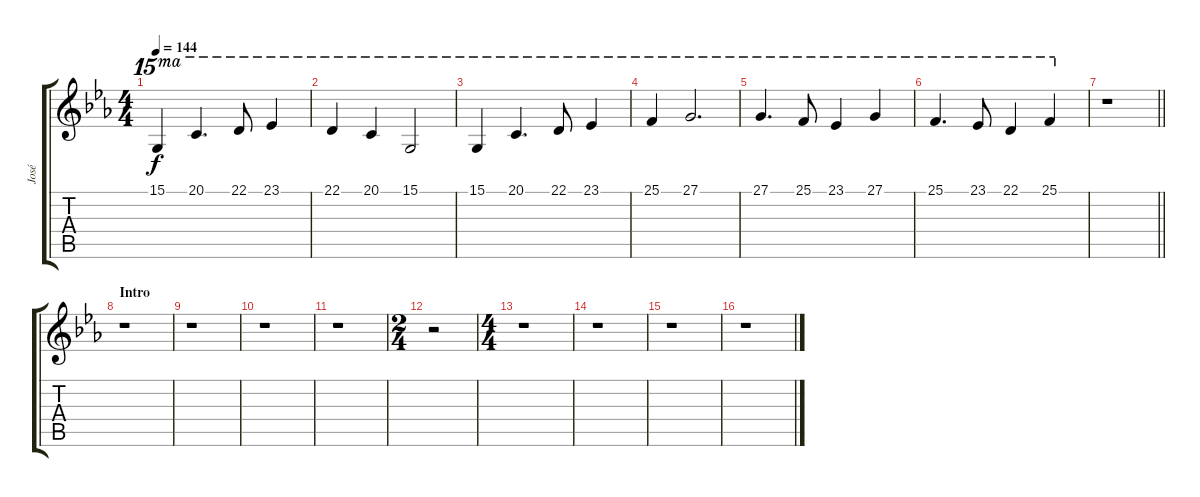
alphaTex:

\track ("José" "José") {instrument harpsichord}
\staff {score tabs}
\tuning (E4 B3 G3 D3 A2 E2) {hide}
\ts (4 4)
\tempo 144
\clef g2
\ks eb
15.1.4{ot 15ma dy f instrument harpsichord} 20.1.4{d ot 15ma} 22.1.8{ot 15ma} 23.1.4{ot 15ma} |
22.1.4{ot 15ma} 20.1.4{ot 15ma} 15.1.2{ot 15ma} |
15.1.4{ot 15ma} 20.1.4{d ot 15ma} 22.1.8{ot 15ma} 23.1.4{ot 15ma} |
25.1.4{ot 15ma} 27.1.2{d ot 15ma} |
27.1.4{d ot 15ma} 25.1.8{ot 15ma} 23.1.4{ot 15ma} 27.1.4{ot 15ma} |
25.1.4{d ot 15ma} 23.1.8{ot 15ma} 22.1.4{ot 15ma} 25.1.4{ot 15ma} |
\barLineRight lightlight
r.1 |
\section ("" "Intro")
r.1 |
r.1 |
r.1 |
r.1 |
\ts (2 4)
r.2 |
\ts (4 4)
r.1 |
r.1 |
r.1 |
r.1
